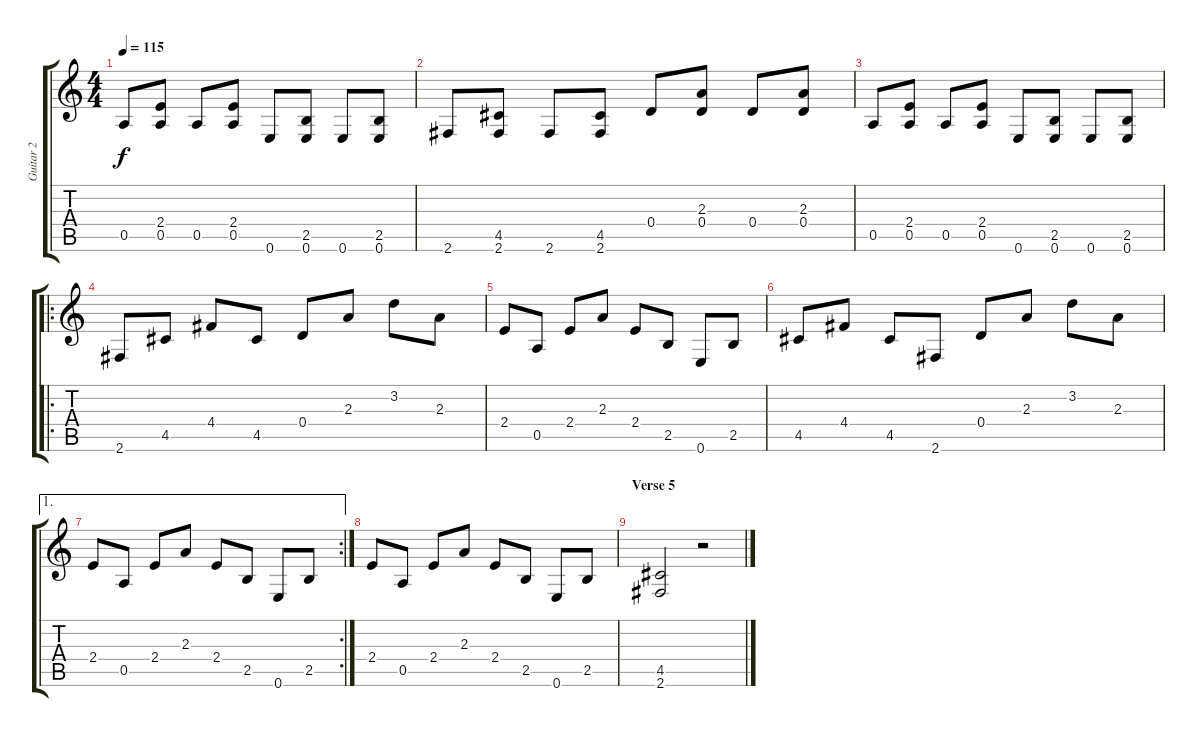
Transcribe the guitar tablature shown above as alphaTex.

\track ("Guitar 2" "Guitar 2") {instrument distortionguitar}
\staff {score tabs}
\tuning (E4 B3 G3 D3 A2 E2) {hide}
\ts (4 4)
\tempo 115
\clef g2
\ks c
0.5.8{dy f} (2.4 0.5).8 0.5.8 (2.4 0.5).8 0.6.8 (2.5 0.6).8 0.6.8 (2.5 0.6).8 |
2.6.8 (4.5 2.6).8 2.6.8 (4.5 2.6).8 0.4.8 (2.3 0.4).8 0.4.8 (2.3 0.4).8 |
0.5.8 (2.4 0.5).8 0.5.8 (2.4 0.5).8 0.6.8 (2.5 0.6).8 0.6.8 (2.5 0.6).8 |
\ro
2.6.8 4.5.8 4.4.8 4.5.8 0.4.8 2.3.8 3.2.8 2.3.8 |
2.4.8 0.5.8 2.4.8 2.3.8 2.4.8 2.5.8 0.6.8 2.5.8 |
4.5.8 4.4.8 4.5.8 2.6.8 0.4.8 2.3.8 3.2.8 2.3.8 |
\ae 1
\rc 2
2.4.8 0.5.8 2.4.8 2.3.8 2.4.8 2.5.8 0.6.8 2.5.8 |
2.4.8 0.5.8 2.4.8 2.3.8 2.4.8 2.5.8 0.6.8 2.5.8 |
\section ("" "Verse 5")
(4.5 2.6).2 r.2
